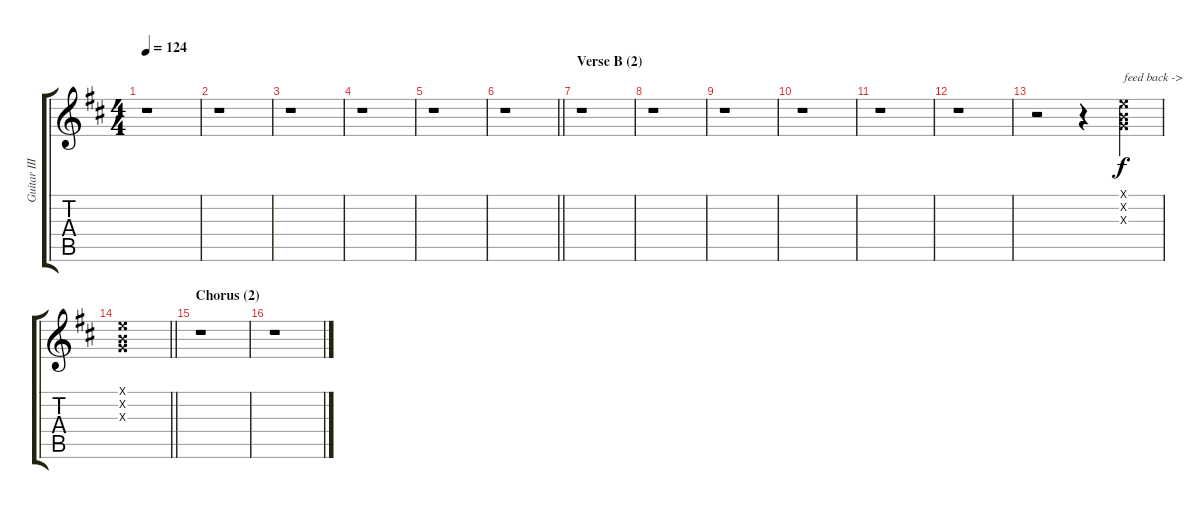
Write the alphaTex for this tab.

\track ("Guitar III (Aiji, Jun)" "Guitar III") {instrument distortionguitar}
\staff {score tabs}
\tuning (E4 B3 G3 D3 A2 E2) {hide}
\ts (4 4)
\tempo 124
\clef g2
\ks d
r.1{dy f} |
r.1 |
r.1 |
r.1 |
r.1 |
\barLineRight lightlight
r.1 |
\section ("" "Verse B (2)")
r.1 |
r.1 |
r.1 |
r.1 |
r.1 |
r.1 |
r.2 r.4 (0.1{x} 0.2{x} 0.3{x}).4{txt "feed back ->"} |
\barLineRight lightlight
(0.1{x} 0.2{x} 0.3{x}).1 |
\section ("" "Chorus (2)")
r.1 |
r.1
